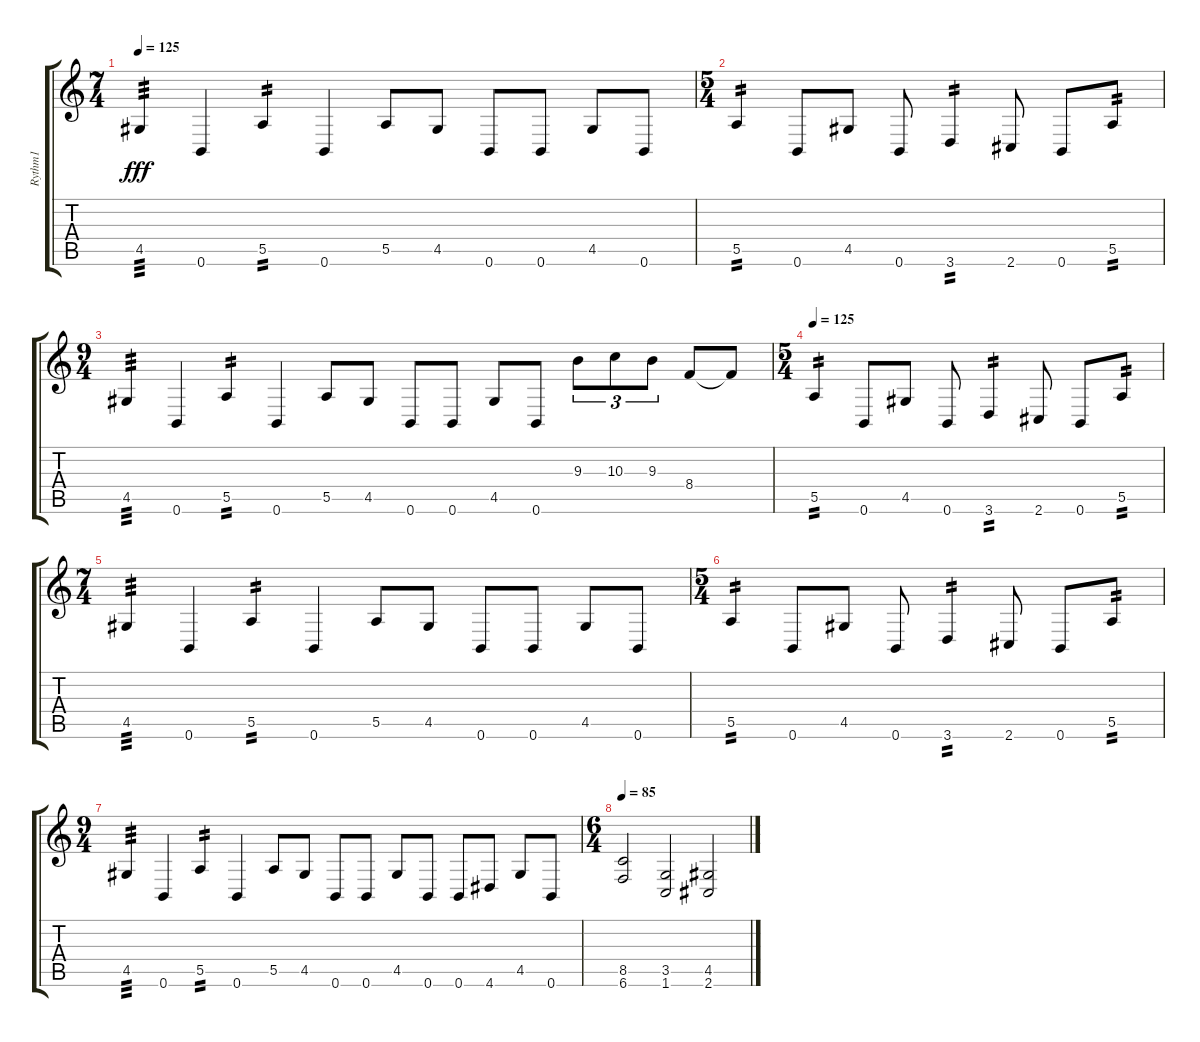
\track ("Rythm1" "Rythm1") {instrument distortionguitar}
\staff {score tabs}
\tuning (B3 Gb3 D3 A2 E2 B1) {hide}
\ts (7 4)
\tempo 125
\clef g2
\ks c
4.5.4{tp 3 dy fff} 0.6.4 5.5.4{tp 2} 0.6.4 5.5.8 4.5.8 0.6.8 0.6.8 4.5.8 0.6.8 |
\ts (5 4)
5.5.4{tp 2} 0.6.8 4.5.8 0.6.8 3.6.4{tp 2} 2.6.8 0.6.8 5.5.8{tp 2} |
\ts (9 4)
4.5.4{tp 3} 0.6.4 5.5.4{tp 2} 0.6.4 5.5.8 4.5.8 0.6.8 0.6.8 4.5.8 0.6.8 9.3.8{tu (3 2)} 10.3.8{tu (3 2)} 9.3.8{tu (3 2)} 8.4.8 8.4{t}.8 |
\ts (5 4)
\tempo 125
5.5.4{tp 2} 0.6.8 4.5.8 0.6.8 3.6.4{tp 2} 2.6.8 0.6.8 5.5.8{tp 2} |
\ts (7 4)
4.5.4{tp 3} 0.6.4 5.5.4{tp 2} 0.6.4 5.5.8 4.5.8 0.6.8 0.6.8 4.5.8 0.6.8 |
\ts (5 4)
5.5.4{tp 2} 0.6.8 4.5.8 0.6.8 3.6.4{tp 2} 2.6.8 0.6.8 5.5.8{tp 2} |
\ts (9 4)
4.5.4{tp 3} 0.6.4 5.5.4{tp 2} 0.6.4 5.5.8 4.5.8 0.6.8 0.6.8 4.5.8 0.6.8 0.6.8 4.6.8 4.5.8 0.6.8 |
\ts (6 4)
\tempo 85
(8.5 6.6).2 (3.5 1.6).2 (4.5 2.6).2
